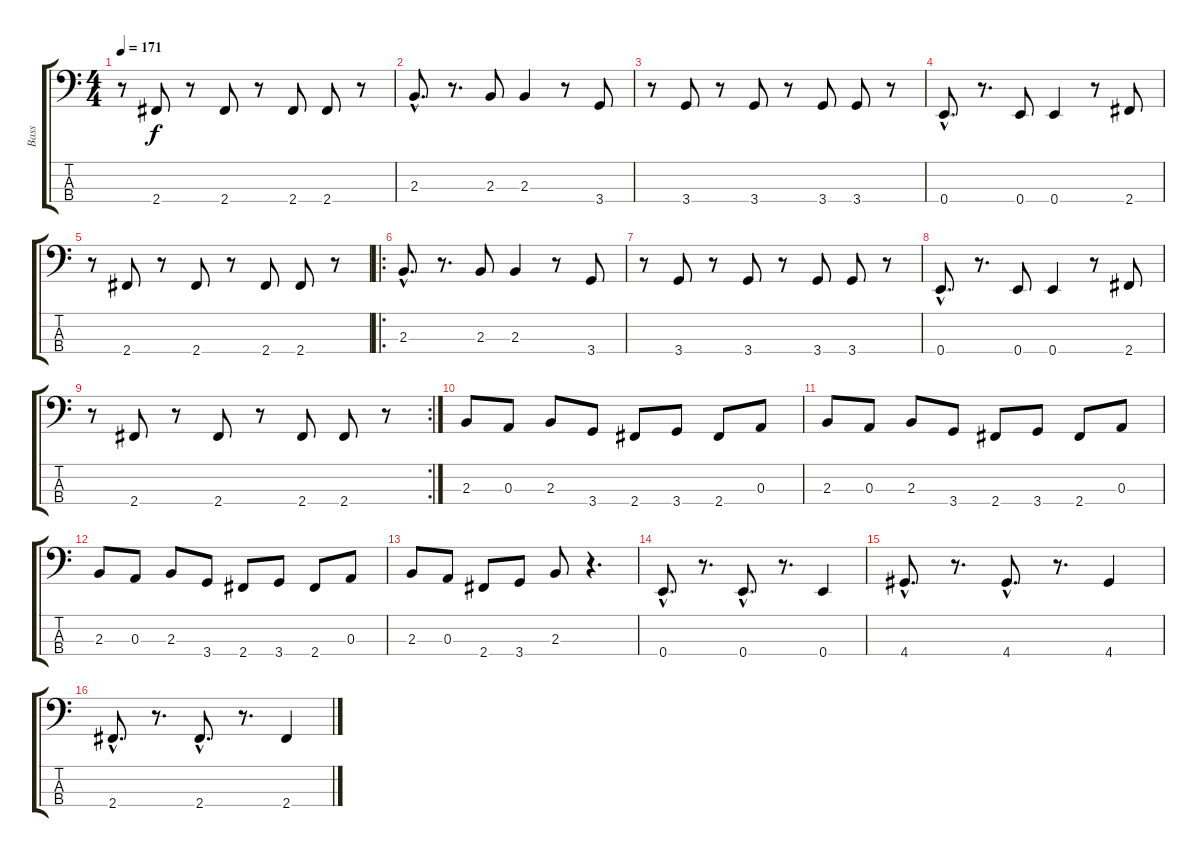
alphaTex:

\track ("Bass" "Bass") {instrument electricbassfinger}
\staff {score tabs}
\tuning (G2 D2 A1 E1) {hide}
\ts (4 4)
\tempo 171
\clef f4
\ks c
r.8{dy f} 2.4.8 r.8 2.4.8 r.8 2.4.8 2.4.8 r.8 |
2.3{hac}.8{d} r.8{d} 2.3.8 2.3.4 r.8 3.4.8 |
r.8 3.4.8 r.8 3.4.8 r.8 3.4.8 3.4.8 r.8 |
0.4{hac}.8{d} r.8{d} 0.4.8 0.4.4 r.8 2.4.8 |
r.8 2.4.8 r.8 2.4.8 r.8 2.4.8 2.4.8 r.8 |
\ro
2.3{hac}.8{d} r.8{d} 2.3.8 2.3.4 r.8 3.4.8 |
r.8 3.4.8 r.8 3.4.8 r.8 3.4.8 3.4.8 r.8 |
0.4{hac}.8{d} r.8{d} 0.4.8 0.4.4 r.8 2.4.8 |
\rc 2
r.8 2.4.8 r.8 2.4.8 r.8 2.4.8 2.4.8 r.8 |
2.3.8 0.3.8 2.3.8 3.4.8 2.4.8 3.4.8 2.4.8 0.3.8 |
2.3.8 0.3.8 2.3.8 3.4.8 2.4.8 3.4.8 2.4.8 0.3.8 |
2.3.8 0.3.8 2.3.8 3.4.8 2.4.8 3.4.8 2.4.8 0.3.8 |
2.3.8 0.3.8 2.4.8 3.4.8 2.3.8 r.4{d} |
0.4{hac}.8{d} r.8{d} 0.4{hac}.8{d} r.8{d} 0.4.4 |
4.4{hac}.8{d} r.8{d} 4.4{hac}.8{d} r.8{d} 4.4.4 |
2.4{hac}.8{d} r.8{d} 2.4{hac}.8{d} r.8{d} 2.4.4
